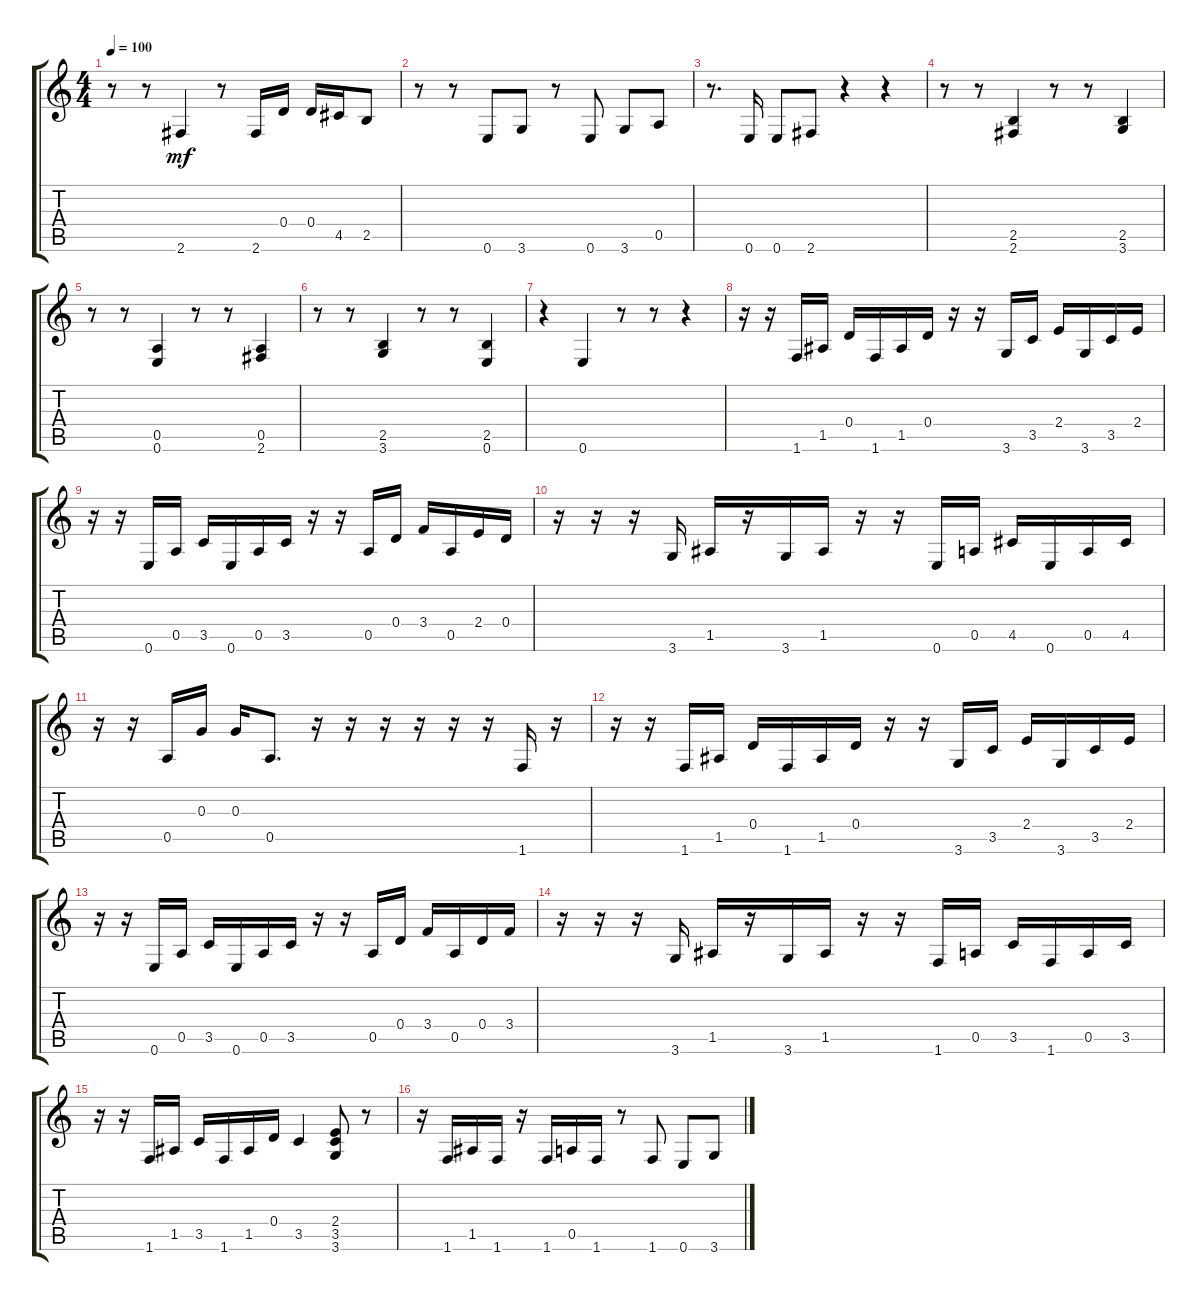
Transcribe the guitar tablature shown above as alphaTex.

\track "" {instrument acousticguitarsteel}
\staff {score tabs}
\tuning (E4 B3 G3 D3 A2 E2) {hide}
\ts (4 4)
\tempo 100
\clef g2
\ks c
r.8{dy mf} r.8 2.6.4 r.8 2.6.16 0.4.16 0.4.16 4.5.16 2.5.8 |
r.8 r.8 0.6.8 3.6.8 r.8 0.6.8 3.6.8 0.5.8 |
r.8{d} 0.6.16 0.6.8 2.6.8 r.4 r.4 |
r.8 r.8 (2.5 2.6).4 r.8 r.8 (2.5 3.6).4 |
r.8 r.8 (0.5 0.6).4 r.8 r.8 (0.5 2.6).4 |
r.8 r.8 (2.5 3.6).4 r.8 r.8 (2.5 0.6).4 |
r.4 0.6.4 r.8 r.8 r.4 |
r.16 r.16 1.6.16 1.5.16 0.4.16 1.6.16 1.5.16 0.4.16 r.16 r.16 3.6.16 3.5.16 2.4.16 3.6.16 3.5.16 2.4.16 |
r.16 r.16 0.6.16 0.5.16 3.5.16 0.6.16 0.5.16 3.5.16 r.16 r.16 0.5.16 0.4.16 3.4.16 0.5.16 2.4.16 0.4.16 |
r.16 r.16 r.16 3.6.16 1.5.16 r.16 3.6.16 1.5.16 r.16 r.16 0.6.16 0.5.16 4.5.16 0.6.16 0.5.16 4.5.16 |
r.16 r.16 0.5.16 0.3.16 0.3.16 0.5.8{d} r.16 r.16 r.16 r.16 r.16 r.16 1.6.16 r.16 |
r.16 r.16 1.6.16 1.5.16 0.4.16 1.6.16 1.5.16 0.4.16 r.16 r.16 3.6.16 3.5.16 2.4.16 3.6.16 3.5.16 2.4.16 |
r.16 r.16 0.6.16 0.5.16 3.5.16 0.6.16 0.5.16 3.5.16 r.16 r.16 0.5.16 0.4.16 3.4.16 0.5.16 0.4.16 3.4.16 |
r.16 r.16 r.16 3.6.16 1.5.16 r.16 3.6.16 1.5.16 r.16 r.16 1.6.16 0.5.16 3.5.16 1.6.16 0.5.16 3.5.16 |
r.16 r.16 1.6.16 1.5.16 3.5.16 1.6.16 1.5.16 0.4.16 3.5.4 (2.4 3.5 3.6).8 r.8 |
r.16 1.6.16 1.5.16 1.6.16 r.16 1.6.16 0.5.16 1.6.16 r.8 1.6.8 0.6.8 3.6.8
